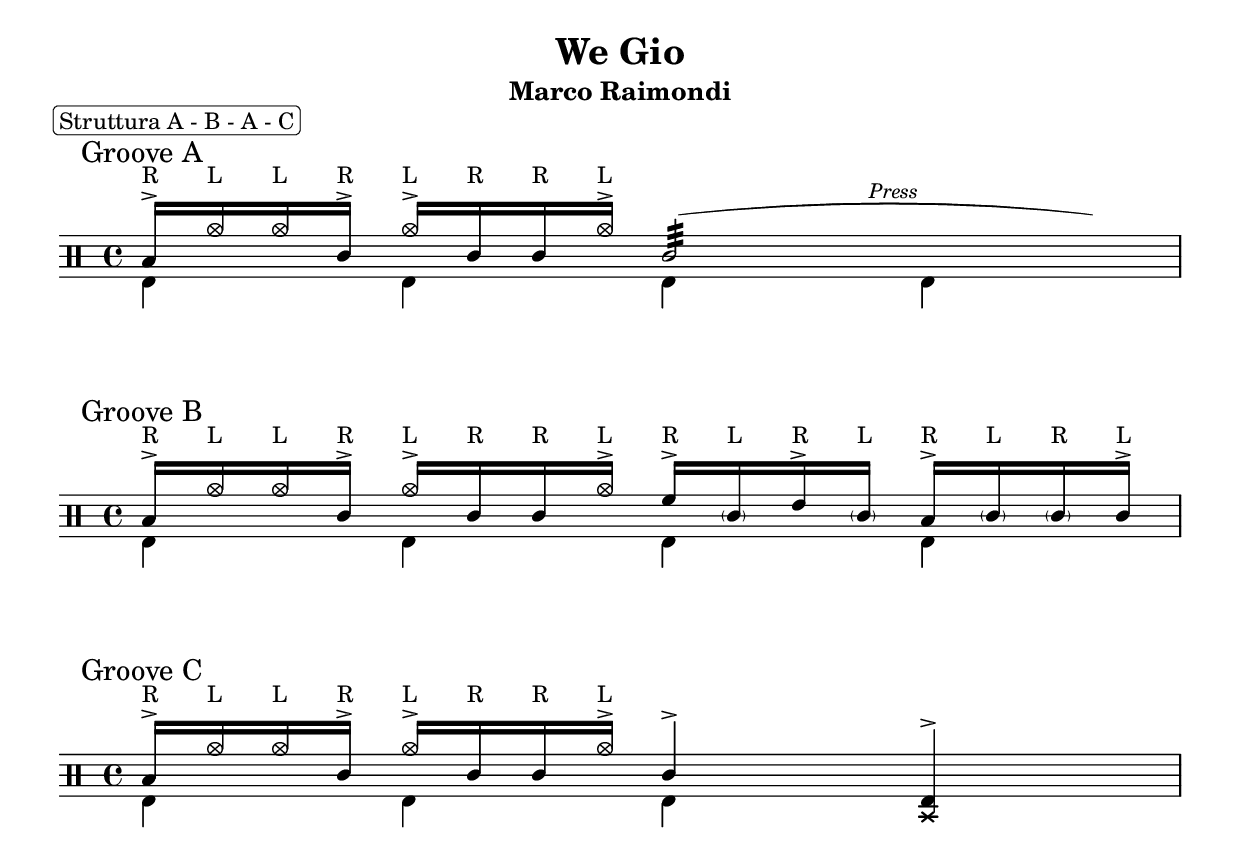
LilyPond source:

\version "2.18.2"
\include "../layout/layout.ly"

\header {
  title = "We Gio"
  subtitle = "Marco Raimondi"
}

#(define mydrums '(
   (footpedal   cross   #f -8)
   (kick        ()      #f -5)
))

\markup \roundbox "Struttura A - B - A - C"

\score {
  \new DrumStaff <<
    \mark "Groove A"
    \drummode {
      \time 4/4
      <<
        \new DrumVoice {
          \voiceUP
          ft16\accent\riu hha\leu hha\leu sn\accent\riu
          hha\accent\leu sn\riu sn\riu 
          % This is good for single score compile
          %\shape #'((9 . 1) (23 . 1.7) (36 . 1.7) (48 . 1)) Tie hha~\accent 
          % This is good for lilypond-book
          \shape #'((6 . 1) (18 . 1.7) (30 . 1.7) (41 . 1)) Tie hha~\accent\leu 
          sn2:32^\markup{ \hspace #20.0 \italic \small Press }
        }
        \new DrumVoice {
          \voiceDOWN
          bd4 bd bd bd
        }
      >>
      \break
    }
  >>
}

\score {
  \new DrumStaff <<
    \mark "Groove B"
    \drummode {
      \time 4/4
      <<
        \new DrumVoice {
          \voiceUP
          ft16\accent\riu hha\leu hha\leu sn\accent\riu
          hha\accent\leu sn\riu sn\riu hha\accent\leu
          ht\accent\riu \parenthesize sn\leu mt\accent\riu \parenthesize sn\leu
          ft\accent\riu \parenthesize sn\leu \parenthesize sn\riu sn\accent\leu
        }
        \new DrumVoice {
          \voiceDOWN
          bd4 bd bd bd
        }
      >>
      \break
    }
  >>
}
      
\score {
  \new DrumStaff <<
    \mark "Groove C"
    \drummode {
      \time 4/4
      <<
        \new DrumVoice {
          \voiceUP
          ft16\accent\riu hha\leu hha\leu sn\accent\riu
          hha\accent\leu sn\riu sn\riu hha\accent\leu
          \once \override Stem.length = #10
          sn4\accent
          \once \override Stem.length = #16
          \set DrumStaff.drumStyleTable = #(alist->hash-table mydrums)
          <bd hf>4\accent
          %\set DrumStaff.drumStyleTable = #(alist->hash-table dbdrums)
        }
        \new DrumVoice {
          \voiceDOWN
          bd4 bd bd s
        }
      >>
      %\break
    }
  >>
}
